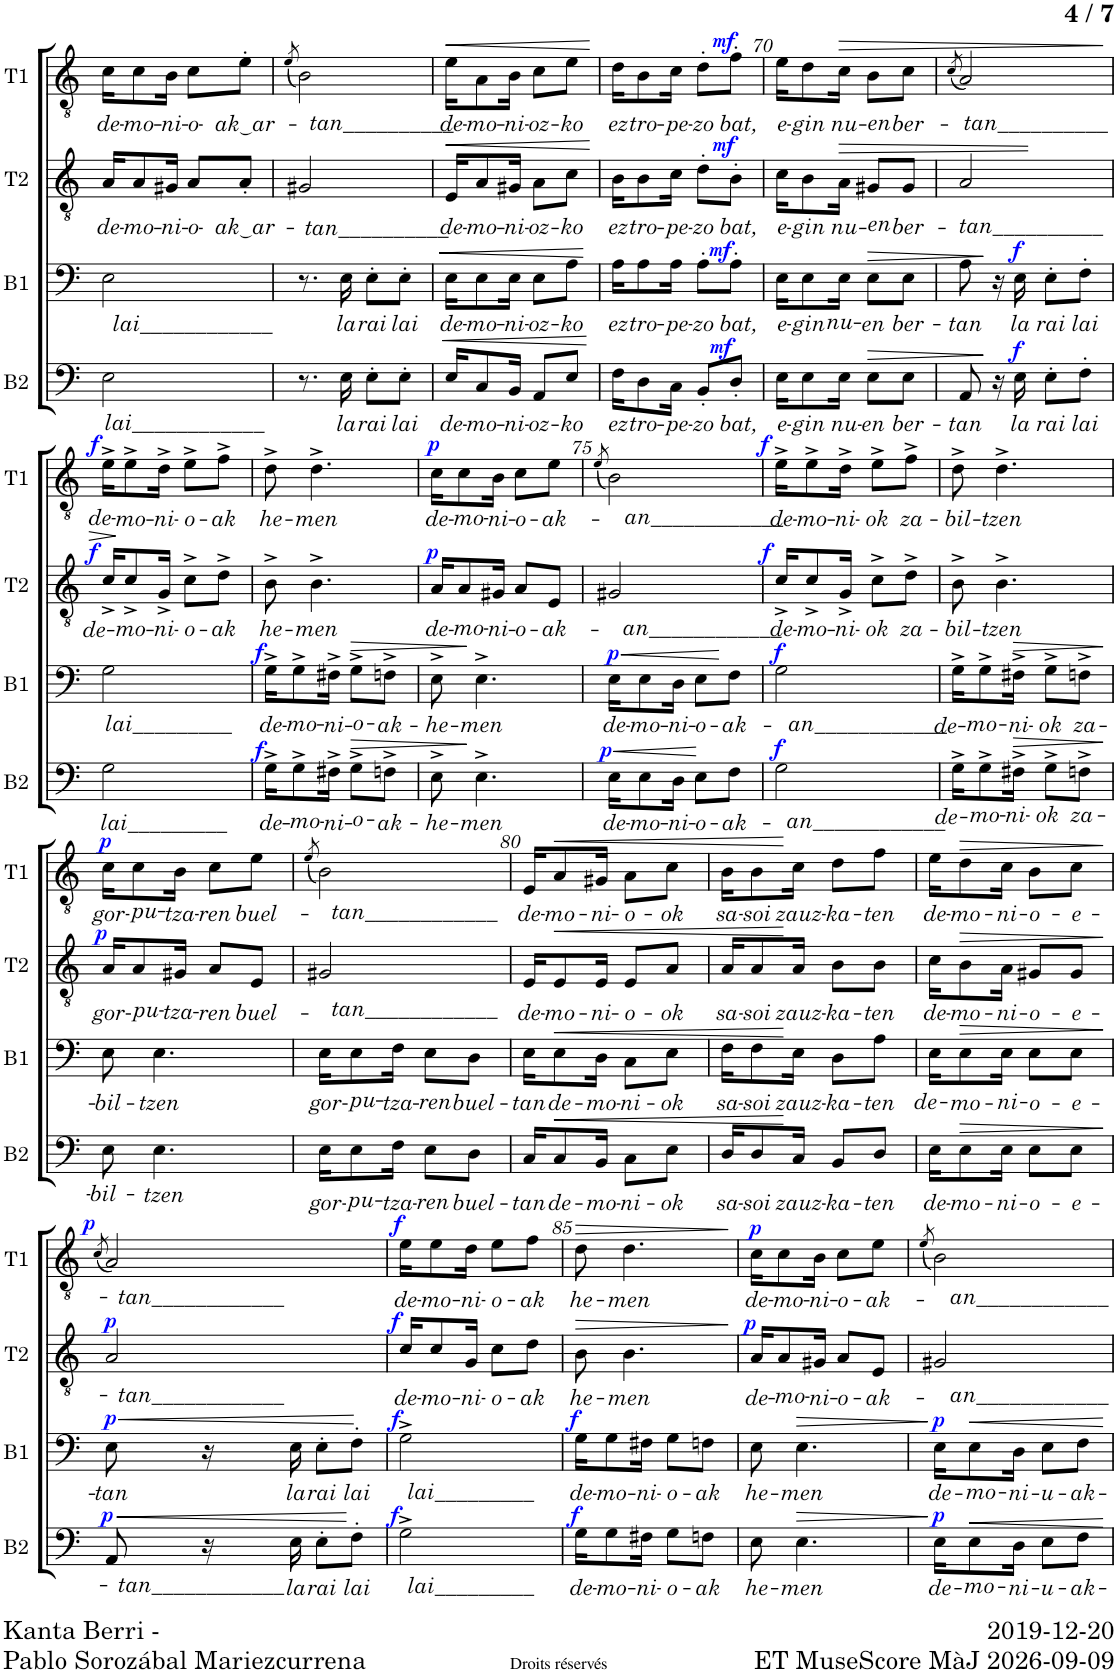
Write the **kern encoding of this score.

**kern	**text	**dynam	**kern	**text	**dynam	**kern	**text	**dynam	**kern	**text	**dynam
*part4	*part4	*part4	*part3	*part3	*part3	*part2	*part2	*part2	*part1	*part1	*part1
*staff4	*staff4	*staff4	*staff3	*staff3	*staff3	*staff2	*staff2	*staff2	*staff1	*staff1	*staff1
*I"Basse	*	*	*I"Baryton	*	*	*I"Ténor 2	*	*	*I"Ténor 1	*	*
*I'B2	*	*	*I'B1	*	*	*I'T2	*	*	*I'T1	*	*
!!LO:PB:g=z
*clefF4	*	*	*clefF4	*	*	*clefGv2	*	*	*clefGv2	*	*
*k[]	*	*	*k[]	*	*	*k[]	*	*	*k[]	*	*
*M2/4	*	*	*M2/4	*	*	*M2/4	*	*	*M2/4	*	*
=66	=66	=66	=66	=66	=66	=66	=66	=66	=66	=66	=66
!	!LO:LY:b	!	!	!LO:LY:b	!	!	!LO:LY:b	!	!	!LO:LY:b	!
2E\	lai____________	.	2E\	lai____________	.	16A/KL	de-	.	16c\KL	de-	.
!	!	!	!	!	!	!	!LO:LY:b	!	!	!LO:LY:b	!
.	.	.	.	.	.	8A/	-mo-	.	8c\	-mo-	.
!	!	!	!	!	!	!	!LO:LY:b	!	!	!LO:LY:b	!
.	.	.	.	.	.	16G#X/Jk	-ni-	.	16B\Jk	-ni-	.
!	!	!	!	!	!	!	!LO:LY:b	!	!	!LO:LY:b	!
.	.	.	.	.	.	8A/L	-o-	.	8c\L	-o-	.
!	!	!	!	!	!	!	!LO:LY:b	!	!	!LO:LY:b	!
.	.	.	.	.	.	8A'/J	-ak ͜ ar-	.	8e'\J	-ak ͜ ar-	.
=67	=67	=67	=67	=67	=67	=67	=67	=67	=67	=67	=67
.	.	.	.	.	.	.	.	.	(8qe/	.	.
!	!	!	!	!	!	!	!LO:LY:b	!	!	!LO:LY:b	!
8.r	.	.	8.r	.	.	2G#X/	-tan__________	.	2B\)	-tan__________	.
!	!LO:LY:b	!	!	!LO:LY:b	!	!	!	!	!	!	!
16E\	la	.	16E\	la	.	.	.	.	.	.	.
!	!LO:LY:b	!	!	!LO:LY:b	!	!	!	!	!	!	!
8E'\L	rai	.	8E'\L	rai	.	.	.	.	.	.	.
!	!LO:LY:b	!	!	!LO:LY:b	!	!	!	!	!	!	!
8E'\J	lai	.	8E'\J	lai	.	.	.	.	.	.	.
=68	=68	=68	=68	=68	=68	=68	=68	=68	=68	=68	=68
!	!LO:LY:b	!LO:HP:b	!	!LO:LY:b	!LO:HP:b	!	!LO:LY:b	!LO:HP:b	!	!LO:LY:b	!LO:HP:b
16E/KL	de-	<	16E\KL	de-	<	16E/KL	de-	<	16e\KL	de-	<
!	!LO:LY:b	!	!	!LO:LY:b	!	!	!LO:LY:b	!	!	!LO:LY:b	!
8C/	-mo-	.	8E\	-mo-	.	8A/	-mo-	.	8A\	-mo-	.
!	!LO:LY:b	!	!	!LO:LY:b	!	!	!LO:LY:b	!	!	!LO:LY:b	!
16BB/Jk	-ni-	.	16E\Jk	-ni-	.	16G#X/Jk	-ni-	.	16B\Jk	-ni-	.
!	!LO:LY:b	!	!	!LO:LY:b	!	!	!LO:LY:b	!	!	!LO:LY:b	!
8AA/L	-oz-	.	8E\L	-oz-	.	8A\L	-oz-	.	8c\L	-oz-	.
!	!LO:LY:b	!	!	!LO:LY:b	!	!	!LO:LY:b	!	!	!LO:LY:b	!
8E/J	-ko	.	8A\J	-ko	.	8c\J	-ko	.	8e\J	-ko	.
.	.	[	.	.	[	.	.	[	.	.	[
=69	=69	=69	=69	=69	=69	=69	=69	=69	=69	=69	=69
!	!LO:LY:b	!	!	!LO:LY:b	!	!	!LO:LY:b	!	!	!LO:LY:b	!
16F\KL	ez	.	16A\KL	ez	.	16B\KL	ez	.	16d\KL	ez	.
!	!LO:LY:b	!	!	!LO:LY:b	!	!	!LO:LY:b	!	!	!LO:LY:b	!
8D\	tro-	.	8A\	tro-	.	8B\	tro-	.	8B\	tro-	.
!	!LO:LY:b	!	!	!LO:LY:b	!	!	!LO:LY:b	!	!	!LO:LY:b	!
16C\Jk	-pe-	.	16A\Jk	-pe-	.	16c\Jk	-pe-	.	16c\Jk	-pe-	.
!	!LO:LY:b	!	!	!LO:LY:b	!	!	!LO:LY:b	!	!	!LO:LY:b	!
8BB'/L	-zo	.	8A'\L	-zo	.	8d'\L	-zo	.	8d'\L	-zo	.
!	!LO:LY:b	!LO:DY:a	!	!LO:LY:b	!LO:DY:a	!	!LO:LY:b	!LO:DY:a	!	!LO:LY:b	!LO:DY:a
8D'/J	bat,	mf	8A'\J	bat,	mf	8B'\J	bat,	mf	8f'\J	bat,	mf
=70	=70	=70	=70	=70	=70	=70	=70	=70	=70	=70	=70
!	!LO:LY:b	!	!	!LO:LY:b	!	!	!LO:LY:b	!	!	!LO:LY:b	!
16E\KL	e-	.	16E\KL	e-	.	16c\KL	e-	.	16e\KL	e-	.
!	!LO:LY:b	!	!	!LO:LY:b	!	!	!LO:LY:b	!	!	!LO:LY:b	!
8E\	-gin	.	8E\	-gin	.	8B\	-gin	.	8d\	-gin	.
!	!LO:LY:b	!	!	!LO:LY:b	!	!	!LO:LY:b	!LO:HP:b	!	!LO:LY:b	!LO:HP:b
16E\Jk	nu-	.	16E\Jk	nu-	.	16A\Jk	nu-	>	16c\Jk	nu-	>
!	!LO:LY:b	!LO:HP:b	!	!LO:LY:b	!LO:HP:b	!	!LO:LY:b	!	!	!LO:LY:b	!
8E\L	-en	>	8E\L	-en	>	8G#X/L	-en	.	8B\L	-en	.
!	!LO:LY:b	!	!	!LO:LY:b	!	!	!LO:LY:b	!	!	!LO:LY:b	!
8E\J	ber-	.	8E\J	ber-	.	8G#/J	ber-	.	8c\J	ber-	.
=71	=71	=71	=71	=71	=71	=71	=71	=71	=71	=71	=71
.	.	.	.	.	.	.	.	.	(8qc/	.	.
!	!LO:LY:b	!	!	!LO:LY:b	!	!	!LO:LY:b	!	!	!LO:LY:b	!
8AA/	-tan	.	8A\	-tan	.	2A/	-tan__________	.	2A/)	-tan__________	.
16r	.	]	16r	.	]	.	.	.	.	.	.
!	!LO:LY:b	!LO:DY:a	!	!LO:LY:b	!LO:DY:a	!	!	!	!	!	!
16E\	la	f	16E\	la	f	.	.	.	.	.	.
!	!LO:LY:b	!	!	!LO:LY:b	!	!	!	!	!	!	!
8E'\L	rai	.	8E'\L	rai	.	.	.	.	.	.	.
!	!LO:LY:b	!	!	!LO:LY:b	!	!	!	!	!	!	!
8F'\J	lai	.	8F'\J	lai	.	.	.	.	.	.	.
.	.	.	.	.	.	.	.	.	.	.	]
!!LO:LB:g=z
=72	=72	=72	=72	=72	=72	=72	=72	=72	=72	=72	=72
!	!LO:LY:b	!	!	!LO:LY:b	!	!	!LO:LY:b	!LO:DY:a	!	!LO:LY:b	!LO:DY:a
2G\	lai_________	.	2G\	lai_________	.	16c^/KL	de-	f	16e^\KL	de-	f
!	!	!	!	!	!	!	!LO:LY:b	!	!	!LO:LY:b	!
.	.	.	.	.	.	8c^/	-mo-	]	8e^\	-mo-	.
!	!	!	!	!	!	!	!LO:LY:b	!	!	!LO:LY:b	!
.	.	.	.	.	.	16G^/Jk	-ni-	.	16d^\Jk	-ni-	.
!	!	!	!	!	!	!	!LO:LY:b	!	!	!LO:LY:b	!
.	.	.	.	.	.	8c^\L	-o-	.	8e^\L	-o-	.
!	!	!	!	!	!	!	!LO:LY:b	!	!	!LO:LY:b	!
.	.	.	.	.	.	8d^\J	-ak	.	8f^\J	-ak	.
=73	=73	=73	=73	=73	=73	=73	=73	=73	=73	=73	=73
!	!LO:LY:b	!LO:DY:a	!	!LO:LY:b	!LO:DY:a	!	!LO:LY:b	!	!	!LO:LY:b	!
16G^\KL	de-	f	16G^\KL	de-	f	8B^\	he-	.	8d^\	he-	.
!	!LO:LY:b	!	!	!LO:LY:b	!	!	!	!	!	!	!
8G^\	-mo-	.	8G^\	-mo-	.	.	.	.	.	.	.
!	!	!	!	!	!	!	!LO:LY:b	!	!	!LO:LY:b	!
.	.	.	.	.	.	4.B^\	-men	.	4.d^\	-men	.
!	!LO:LY:b	!	!	!LO:LY:b	!	!	!	!	!	!	!
16F#X^\Jk	-ni-	.	16F#X^\Jk	-ni-	.	.	.	.	.	.	.
!	!LO:LY:b	!LO:HP:b	!	!LO:LY:b	!LO:HP:b	!	!	!	!	!	!
8G^\L	-o-	>	8G^\L	-o-	>	.	.	.	.	.	.
!	!LO:LY:b	!	!	!LO:LY:b	!	!	!	!	!	!	!
8Fn^\J	-ak-	.	8Fn^\J	-ak-	.	.	.	.	.	.	.
=74	=74	=74	=74	=74	=74	=74	=74	=74	=74	=74	=74
!	!LO:LY:b	!	!	!LO:LY:b	!	!	!LO:LY:b	!LO:DY:a	!	!LO:LY:b	!LO:DY:a
8E^\	-he-	.	8E^\	-he-	.	16A/KL	de-	p	16c\KL	de-	p
!	!	!	!	!	!	!	!LO:LY:b	!	!	!LO:LY:b	!
.	.	.	.	.	.	8A/	-mo-	.	8c\	-mo-	.
!	!LO:LY:b	!	!	!LO:LY:b	!	!	!	!	!	!	!
4.E^\	-men	]	4.E^\	-men	]	.	.	.	.	.	.
!	!	!	!	!	!	!	!LO:LY:b	!	!	!LO:LY:b	!
.	.	.	.	.	.	16G#X/Jk	-ni-	.	16B\Jk	-ni-	.
!	!	!	!	!	!	!	!LO:LY:b	!	!	!LO:LY:b	!
.	.	.	.	.	.	8A/L	-o-	.	8c\L	-o-	.
!	!	!	!	!	!	!	!LO:LY:b	!	!	!LO:LY:b	!
.	.	.	.	.	.	8E/J	-ak-	.	8e\J	-ak-	.
=75	=75	=75	=75	=75	=75	=75	=75	=75	=75	=75	=75
.	.	.	.	.	.	.	.	.	(8qe/	.	.
!	!LO:LY:b	!LO:HP:b	!	!LO:LY:b	!LO:HP:b	!	!LO:LY:b	!	!	!LO:LY:b	!
!	!	!LO:DY:n=1:a	!	!	!LO:DY:n=1:a	!	!	!	!	!	!
16E\KL	de-	< p	16E\KL	de-	< p	2G#X/	-an____________	.	2B\)	-an____________	.
!	!LO:LY:b	!	!	!LO:LY:b	!	!	!	!	!	!	!
8E\	-mo-	.	8E\	-mo-	.	.	.	.	.	.	.
!	!LO:LY:b	!	!	!LO:LY:b	!	!	!	!	!	!	!
16D\Jk	-ni-	.	16D\Jk	-ni-	.	.	.	.	.	.	.
!	!LO:LY:b	!	!	!LO:LY:b	!	!	!	!	!	!	!
8E\L	-o-	.	8E\L	-o-	.	.	.	.	.	.	.
!	!LO:LY:b	!	!	!LO:LY:b	!	!	!	!	!	!	!
8F\J	-ak-	.	8F\J	-ak-	.	.	.	.	.	.	.
=76	=76	=76	=76	=76	=76	=76	=76	=76	=76	=76	=76
!	!LO:LY:b	!LO:DY:a	!	!LO:LY:b	!LO:DY:a	!	!LO:LY:b	!LO:DY:a	!	!LO:LY:b	!LO:DY:a
2G\	-an____________	f	2G\	-an____________	f	16c^/KL	de-	f	16e^\KL	de-	f
!	!	!	!	!	!	!	!LO:LY:b	!	!	!LO:LY:b	!
.	.	.	.	.	.	8c^/	-mo-	.	8e^\	-mo-	.
!	!	!	!	!	!	!	!LO:LY:b	!	!	!LO:LY:b	!
.	.	.	.	.	.	16G^/Jk	-ni-	.	16d^\Jk	-ni-	.
!	!	!	!	!	!	!	!LO:LY:b	!	!	!LO:LY:b	!
.	.	.	.	.	.	8c^\L	-ok	.	8e^\L	-ok	.
!	!	!	!	!	!	!	!LO:LY:b	!	!	!LO:LY:b	!
.	.	.	.	.	.	8d^\J	za-	.	8f^\J	za-	.
.	.	[	.	.	[	.	.	.	.	.	.
=77	=77	=77	=77	=77	=77	=77	=77	=77	=77	=77	=77
!	!LO:LY:b	!	!	!LO:LY:b	!	!	!LO:LY:b	!	!	!LO:LY:b	!
16G^\KL	de-	.	16G^\KL	de-	.	8B^\	-bil-	.	8d^\	-bil-	.
!	!LO:LY:b	!	!	!LO:LY:b	!	!	!	!	!	!	!
8G^\	-mo-	.	8G^\	-mo-	.	.	.	.	.	.	.
!	!	!	!	!	!	!	!LO:LY:b	!	!	!LO:LY:b	!
.	.	.	.	.	.	4.B^\	-tzen	.	4.d^\	-tzen	.
!	!LO:LY:b	!LO:HP:b	!	!LO:LY:b	!LO:HP:b	!	!	!	!	!	!
16F#X^\Jk	-ni-	>	16F#X^\Jk	-ni-	>	.	.	.	.	.	.
!	!LO:LY:b	!	!	!LO:LY:b	!	!	!	!	!	!	!
8G^\L	-ok	.	8G^\L	-ok	.	.	.	.	.	.	.
!	!LO:LY:b	!	!	!LO:LY:b	!	!	!	!	!	!	!
8Fn^\J	za-	.	8Fn^\J	za-	.	.	.	.	.	.	.
.	.	]	.	.	]	.	.	.	.	.	.
!!LO:LB:g=z
=78	=78	=78	=78	=78	=78	=78	=78	=78	=78	=78	=78
!	!LO:LY:b	!	!	!LO:LY:b	!	!	!LO:LY:b	!LO:DY:a	!	!LO:LY:b	!LO:DY:a
8E\	-bil-	.	8E\	-bil-	.	16A/KL	gor-	p	16c\KL	gor-	p
!	!	!	!	!	!	!	!LO:LY:b	!	!	!LO:LY:b	!
.	.	.	.	.	.	8A/	-pu-	.	8c\	-pu-	.
!	!LO:LY:b	!	!	!LO:LY:b	!	!	!	!	!	!	!
4.E\	-tzen	.	4.E\	-tzen	.	.	.	.	.	.	.
!	!	!	!	!	!	!	!LO:LY:b	!	!	!LO:LY:b	!
.	.	.	.	.	.	16G#X/Jk	-tza-	.	16B\Jk	-tza-	.
!	!	!	!	!	!	!	!LO:LY:b	!	!	!LO:LY:b	!
.	.	.	.	.	.	8A/L	-ren	.	8c\L	-ren	.
!	!	!	!	!	!	!	!LO:LY:b	!	!	!LO:LY:b	!
.	.	.	.	.	.	8E/J	buel-	.	8e\J	buel-	.
=79	=79	=79	=79	=79	=79	=79	=79	=79	=79	=79	=79
.	.	.	.	.	.	.	.	.	(8qe/	.	.
!	!LO:LY:b	!	!	!LO:LY:b	!	!	!LO:LY:b	!	!	!LO:LY:b	!
16E\KL	gor-	.	16E\KL	gor-	.	2G#X/	-tan____________	.	2B\)	-tan____________	.
!	!LO:LY:b	!	!	!LO:LY:b	!	!	!	!	!	!	!
8E\	-pu-	.	8E\	-pu-	.	.	.	.	.	.	.
!	!LO:LY:b	!	!	!LO:LY:b	!	!	!	!	!	!	!
16F\Jk	-tza-	.	16F\Jk	-tza-	.	.	.	.	.	.	.
!	!LO:LY:b	!	!	!LO:LY:b	!	!	!	!	!	!	!
8E\L	-ren	.	8E\L	-ren	.	.	.	.	.	.	.
!	!LO:LY:b	!	!	!LO:LY:b	!	!	!	!	!	!	!
8D\J	buel-	.	8D\J	buel-	.	.	.	.	.	.	.
=80	=80	=80	=80	=80	=80	=80	=80	=80	=80	=80	=80
!	!LO:LY:b	!	!	!LO:LY:b	!	!	!LO:LY:b	!	!	!LO:LY:b	!
16C/KL	-tan	.	16E\KL	-tan	.	16E/KL	de-	.	16E/KL	de-	.
!	!LO:LY:b	!LO:HP:b	!	!LO:LY:b	!LO:HP:b	!	!LO:LY:b	!LO:HP:b	!	!LO:LY:b	!LO:HP:b
8C/	de-	<	8E\	de-	<	8E/	-mo-	<	8A/	-mo-	<
!	!LO:LY:b	!	!	!LO:LY:b	!	!	!LO:LY:b	!	!	!LO:LY:b	!
16BB/Jk	-mo-	.	16D\Jk	-mo-	.	16E/Jk	-ni-	.	16G#X/Jk	-ni-	.
!	!LO:LY:b	!	!	!LO:LY:b	!	!	!LO:LY:b	!	!	!LO:LY:b	!
8C\L	-ni-	.	8C\L	-ni-	.	8E/L	-o-	.	8A\L	-o-	.
!	!LO:LY:b	!	!	!LO:LY:b	!	!	!LO:LY:b	!	!	!LO:LY:b	!
8E\J	-ok	.	8E\J	-ok	.	8A/J	-ok	.	8c\J	-ok	.
=81	=81	=81	=81	=81	=81	=81	=81	=81	=81	=81	=81
!	!LO:LY:b	!	!	!LO:LY:b	!	!	!LO:LY:b	!	!	!LO:LY:b	!
16D/KL	sa-	.	16F\KL	sa-	.	16A/KL	sa-	.	16B\KL	sa-	.
!	!LO:LY:b	!	!	!LO:LY:b	!	!	!LO:LY:b	!	!	!LO:LY:b	!
8D/	-soi	.	8F\	-soi	.	8A/	-soi	.	8B\	-soi	.
!	!LO:LY:b	!	!	!LO:LY:b	!	!	!LO:LY:b	!	!	!LO:LY:b	!
16C/Jk	zauz-	[	16E\Jk	zauz-	[	16A/Jk	zauz-	[	16c\Jk	zauz-	[
!	!LO:LY:b	!	!	!LO:LY:b	!	!	!LO:LY:b	!	!	!LO:LY:b	!
8BB/L	-ka-	.	8D\L	-ka-	.	8B\L	-ka-	.	8d\L	-ka-	.
!	!LO:LY:b	!	!	!LO:LY:b	!	!	!LO:LY:b	!	!	!LO:LY:b	!
8D/J	-ten	.	8A\J	-ten	.	8B\J	-ten	.	8f\J	-ten	.
=82	=82	=82	=82	=82	=82	=82	=82	=82	=82	=82	=82
!	!LO:LY:b	!	!	!LO:LY:b	!	!	!LO:LY:b	!	!	!LO:LY:b	!
16E\KL	de-	.	16E\KL	de-	.	16c\KL	de-	.	16e\KL	de-	.
!	!LO:LY:b	!LO:HP:b	!	!LO:LY:b	!LO:HP:b	!	!LO:LY:b	!LO:HP:b	!	!LO:LY:b	!LO:HP:b
8E\	-mo-	>	8E\	-mo-	>	8B\	-mo-	>	8d\	-mo-	>
!	!LO:LY:b	!	!	!LO:LY:b	!	!	!LO:LY:b	!	!	!LO:LY:b	!
16E\Jk	-ni-	.	16E\Jk	-ni-	.	16A\Jk	-ni-	.	16c\Jk	-ni-	.
!	!LO:LY:b	!	!	!LO:LY:b	!	!	!LO:LY:b	!	!	!LO:LY:b	!
8E\L	-o-	.	8E\L	-o-	.	8G#X/L	-o-	.	8B\L	-o-	.
!	!LO:LY:b	!	!	!LO:LY:b	!	!	!LO:LY:b	!	!	!LO:LY:b	!
8E\J	-e-	.	8E\J	-e-	.	8G#/J	-e-	.	8c\J	-e-	.
.	.	]	.	.	]	.	.	]	.	.	]
!!LO:LB:g=z
=83	=83	=83	=83	=83	=83	=83	=83	=83	=83	=83	=83
.	.	.	.	.	.	.	.	.	(8qc/	.	.
!	!LO:LY:b	!LO:HP:b	!	!LO:LY:b	!LO:HP:b	!	!LO:LY:b	!	!	!LO:LY:b	!
!	!	!LO:DY:n=1:a	!	!	!LO:DY:n=1:a	!	!	!LO:DY:a	!	!	!LO:DY:a
8AA/	-tan____________	< p	8E\	-tan	< p	2A/	-tan____________	p	2A/)	-tan____________	p
16r	.	.	16r	.	.	.	.	.	.	.	.
!	!LO:LY:b	!	!	!LO:LY:b	!	!	!	!	!	!	!
16E\	la	.	16E\	la	.	.	.	.	.	.	.
!	!LO:LY:b	!	!	!LO:LY:b	!	!	!	!	!	!	!
8E'\L	rai	.	8E'\L	rai	.	.	.	.	.	.	.
!	!LO:LY:b	!	!	!LO:LY:b	!	!	!	!	!	!	!
8F'\J	lai	.	8F'\J	lai	[	.	.	.	.	.	.
=84	=84	=84	=84	=84	=84	=84	=84	=84	=84	=84	=84
!	!LO:LY:b	!LO:DY:a	!	!LO:LY:b	!LO:DY:a	!	!LO:LY:b	!LO:DY:a	!	!LO:LY:b	!LO:DY:a
2G^\	lai_________	f	2G^\	lai_________	f	16c/KL	de-	f	16e\KL	de-	f
!	!	!	!	!	!	!	!LO:LY:b	!	!	!LO:LY:b	!
.	.	.	.	.	.	8c/	-mo-	.	8e\	-mo-	.
!	!	!	!	!	!	!	!LO:LY:b	!	!	!LO:LY:b	!
.	.	.	.	.	.	16G/Jk	-ni-	.	16d\Jk	-ni-	.
!	!	!	!	!	!	!	!LO:LY:b	!	!	!LO:LY:b	!
.	.	.	.	.	.	8c\L	-o-	.	8e\L	-o-	.
!	!	!	!	!	!	!	!LO:LY:b	!	!	!LO:LY:b	!
.	.	.	.	.	.	8d\J	-ak	.	8f\J	-ak	.
=85	=85	=85	=85	=85	=85	=85	=85	=85	=85	=85	=85
!	!LO:LY:b	!LO:DY:a	!	!LO:LY:b	!LO:DY:a	!	!LO:LY:b	!LO:HP:b	!	!LO:LY:b	!LO:HP:b
16G\KL	de-	f	16G\KL	de-	f	8B\	he-	>	8d\	he-	>
!	!LO:LY:b	!	!	!LO:LY:b	!	!	!	!	!	!	!
8G\	-mo-	[	8G\	-mo-	.	.	.	.	.	.	.
!	!	!	!	!	!	!	!LO:LY:b	!	!	!LO:LY:b	!
.	.	.	.	.	.	4.B\	-men	.	4.d\	-men	.
!	!LO:LY:b	!	!	!LO:LY:b	!	!	!	!	!	!	!
16F#X\Jk	-ni-	.	16F#X\Jk	-ni-	.	.	.	.	.	.	.
!	!LO:LY:b	!	!	!LO:LY:b	!	!	!	!	!	!	!
8G\L	-o-	.	8G\L	-o-	.	.	.	.	.	.	.
!	!LO:LY:b	!	!	!LO:LY:b	!	!	!	!	!	!	!
8Fn\J	-ak	.	8Fn\J	-ak	.	.	.	.	.	.	.
.	.	.	.	.	.	.	.	]	.	.	]
=86	=86	=86	=86	=86	=86	=86	=86	=86	=86	=86	=86
!	!LO:LY:b	!	!	!LO:LY:b	!	!	!LO:LY:b	!LO:DY:a	!	!LO:LY:b	!LO:DY:a
8E\	he-	.	8E\	he-	.	16A/KL	de-	p	16c\KL	de-	p
!	!	!	!	!	!	!	!LO:LY:b	!	!	!LO:LY:b	!
.	.	.	.	.	.	8A/	-mo-	.	8c\	-mo-	.
!	!LO:LY:b	!LO:HP:b	!	!LO:LY:b	!LO:HP:b	!	!	!	!	!	!
4.E\	-men	>	4.E\	-men	>	.	.	.	.	.	.
!	!	!	!	!	!	!	!LO:LY:b	!	!	!LO:LY:b	!
.	.	.	.	.	.	16G#X/Jk	-ni-	.	16B\Jk	-ni-	.
!	!	!	!	!	!	!	!LO:LY:b	!	!	!LO:LY:b	!
.	.	.	.	.	.	8A/L	-o-	.	8c\L	-o-	.
!	!	!	!	!	!	!	!LO:LY:b	!	!	!LO:LY:b	!
.	.	.	.	.	.	8E/J	-ak-	.	8e\J	-ak-	.
.	.	]	.	.	]	.	.	.	.	.	.
=87	=87	=87	=87	=87	=87	=87	=87	=87	=87	=87	=87
.	.	.	.	.	.	.	.	.	(8qe/	.	.
!	!LO:LY:b	!LO:DY:a	!	!LO:LY:b	!LO:DY:a	!	!LO:LY:b	!	!	!LO:LY:b	!
16E\KL	de-	p	16E\KL	de-	p	2G#X/	-an____________	.	2B\)	-an____________	.
!	!LO:LY:b	!LO:HP:b	!	!LO:LY:b	!LO:HP:b	!	!	!	!	!	!
8E\	-mo-	<	8E\	-mo-	<	.	.	.	.	.	.
!	!LO:LY:b	!	!	!LO:LY:b	!	!	!	!	!	!	!
16D\Jk	-ni-	.	16D\Jk	-ni-	.	.	.	.	.	.	.
!	!LO:LY:b	!	!	!LO:LY:b	!	!	!	!	!	!	!
8E\L	-u-	.	8E\L	-u-	.	.	.	.	.	.	.
!	!LO:LY:b	!	!	!LO:LY:b	!	!	!	!	!	!	!
8F\J	-ak-	.	8F\J	-ak-	.	.	.	.	.	.	.
.	.	[	.	.	[	.	.	.	.	.	.
=	=	=	=	=	=	=	=	=	=	=	=
*-	*-	*-	*-	*-	*-	*-	*-	*-	*-	*-	*-
